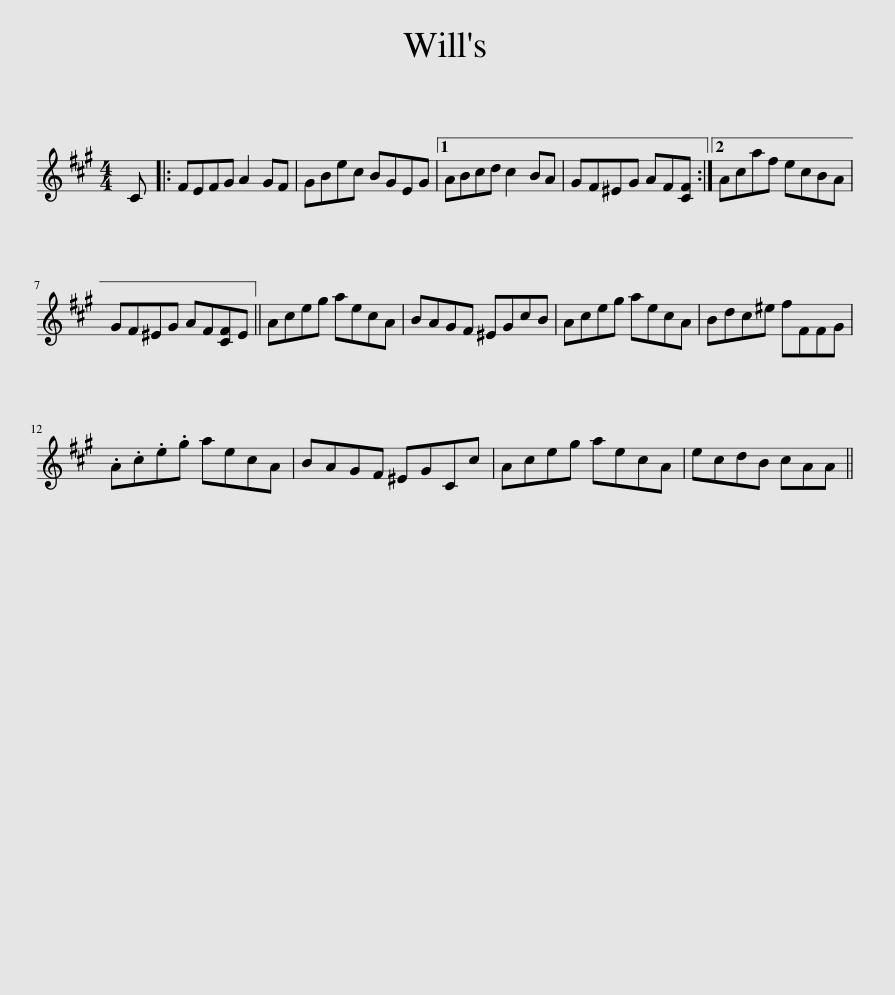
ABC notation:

X:1
L:1/8
M:4/4
I:linebreak $
K:A
V:1 treble
V:1
 C |: FEFG A2 GF | GBec BGEG |1 ABcd c2 BA | GF^EG AF[CF] :|2 %5
 Acaf ecBA |$ GF^EG AF[CF]E || Aceg aecA | BAGF ^EGcB | Aceg aecA | %10
 Bdc^e fFFG |$ .A.c.e.g aecA | BAGF ^EGCc | Aceg aecA | ecdB cAA || %15
